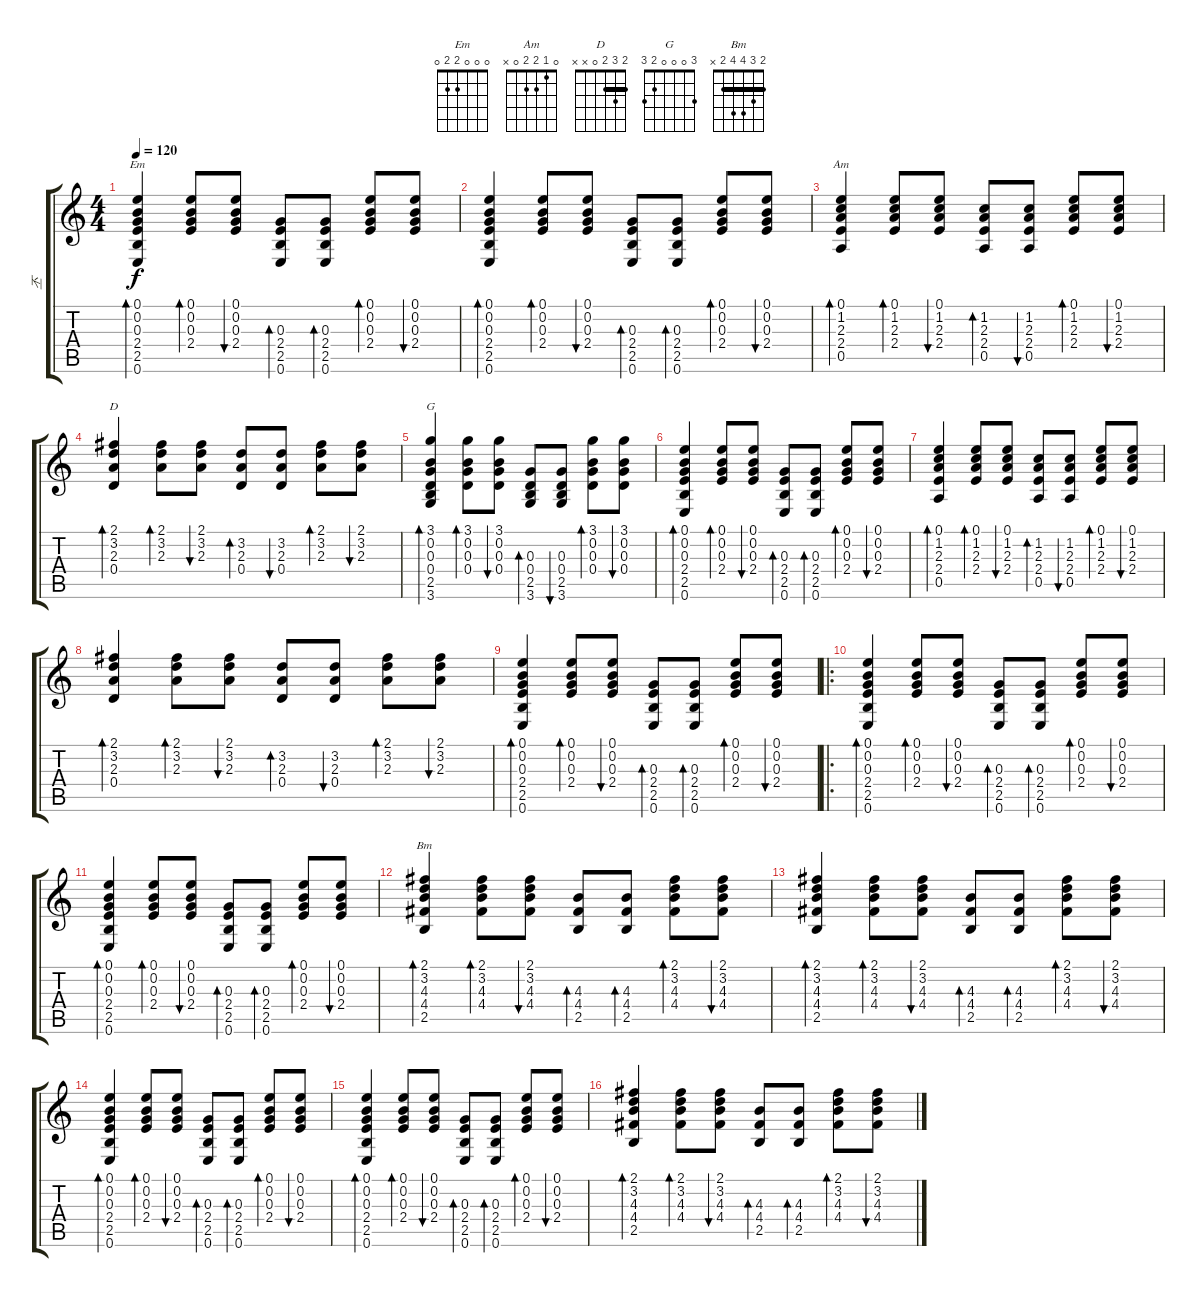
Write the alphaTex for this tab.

\track ("丕" "丕") {instrument acousticguitarsteel}
\staff {score tabs}
\tuning (E4 B3 G3 D3 A2 E2) {hide}
\chord ("Em" 0 0 0 2 2 0)
\chord ("Am" 0 1 2 2 0 x)
\chord ("D" 2 3 2 0 x x) {barre 2}
\chord ("G" 3 0 0 0 2 3)
\chord ("Bm" 2 3 4 4 2 x) {barre 2}
\ts (4 4)
\tempo 120
\clef g2
\ks c
(0.1 0.2 0.3 2.4 2.5 0.6).4{bd 30 ch "Em" dy f} (0.1 0.2 0.3 2.4).8{bd 30} (0.1 0.2 0.3 2.4).8{bu 30} (0.3 2.4 2.5 0.6).8{bd 30} (0.3 2.4 2.5 0.6).8{bd 30} (0.1 0.2 0.3 2.4).8{bd 30} (0.1 0.2 0.3 2.4).8{bu 30} |
(0.1 0.2 0.3 2.4 2.5 0.6).4{bd 30} (0.1 0.2 0.3 2.4).8{bd 30} (0.1 0.2 0.3 2.4).8{bu 30} (0.3 2.4 2.5 0.6).8{bd 30} (0.3 2.4 2.5 0.6).8{bd 30} (0.1 0.2 0.3 2.4).8{bd 30} (0.1 0.2 0.3 2.4).8{bu 30} |
(0.1 1.2 2.3 2.4 0.5).4{bd 30 ch "Am"} (0.1 1.2 2.3 2.4).8{bd 30} (0.1 1.2 2.3 2.4).8{bu 30} (1.2 2.3 2.4 0.5).8{bd 30} (1.2 2.3 2.4 0.5).8{bu 30} (0.1 1.2 2.3 2.4).8{bd 30} (0.1 1.2 2.3 2.4).8{bu 30} |
(2.1 3.2 2.3 0.4).4{bd 30 ch "D"} (2.1 3.2 2.3).8{bd 30} (2.1 3.2 2.3).8{bu 30} (3.2 2.3 0.4).8{bd 30} (3.2 2.3 0.4).8{bu 30} (2.1 3.2 2.3).8{bd 30} (2.1 3.2 2.3).8{bu 30} |
(3.1 0.2 0.3 0.4 2.5 3.6).4{bd 30 ch "G"} (3.1 0.2 0.3 0.4).8{bd 30} (3.1 0.2 0.3 0.4).8{bu 30} (0.3 0.4 2.5 3.6).8{bd 30} (0.3 0.4 2.5 3.6).8{bu 30} (3.1 0.2 0.3 0.4).8{bd 30} (3.1 0.2 0.3 0.4).8{bu 30} |
(0.1 0.2 0.3 2.4 2.5 0.6).4{bd 30} (0.1 0.2 0.3 2.4).8{bd 30} (0.1 0.2 0.3 2.4).8{bu 30} (0.3 2.4 2.5 0.6).8{bd 30} (0.3 2.4 2.5 0.6).8{bd 30} (0.1 0.2 0.3 2.4).8{bd 30} (0.1 0.2 0.3 2.4).8{bu 30} |
(0.1 1.2 2.3 2.4 0.5).4{bd 30} (0.1 1.2 2.3 2.4).8{bd 30} (0.1 1.2 2.3 2.4).8{bu 30} (1.2 2.3 2.4 0.5).8{bd 30} (1.2 2.3 2.4 0.5).8{bu 30} (0.1 1.2 2.3 2.4).8{bd 30} (0.1 1.2 2.3 2.4).8{bu 30} |
(2.1 3.2 2.3 0.4).4{bd 30} (2.1 3.2 2.3).8{bd 30} (2.1 3.2 2.3).8{bu 30} (3.2 2.3 0.4).8{bd 30} (3.2 2.3 0.4).8{bu 30} (2.1 3.2 2.3).8{bd 30} (2.1 3.2 2.3).8{bu 30} |
(0.1 0.2 0.3 2.4 2.5 0.6).4{bd 30} (0.1 0.2 0.3 2.4).8{bd 30} (0.1 0.2 0.3 2.4).8{bu 30} (0.3 2.4 2.5 0.6).8{bd 30} (0.3 2.4 2.5 0.6).8{bd 30} (0.1 0.2 0.3 2.4).8{bd 30} (0.1 0.2 0.3 2.4).8{bu 30} |
\ro
(0.1 0.2 0.3 2.4 2.5 0.6).4{bd 30} (0.1 0.2 0.3 2.4).8{bd 30} (0.1 0.2 0.3 2.4).8{bu 30} (0.3 2.4 2.5 0.6).8{bd 30} (0.3 2.4 2.5 0.6).8{bd 30} (0.1 0.2 0.3 2.4).8{bd 30} (0.1 0.2 0.3 2.4).8{bu 30} |
(0.1 0.2 0.3 2.4 2.5 0.6).4{bd 30} (0.1 0.2 0.3 2.4).8{bd 30} (0.1 0.2 0.3 2.4).8{bu 30} (0.3 2.4 2.5 0.6).8{bd 30} (0.3 2.4 2.5 0.6).8{bd 30} (0.1 0.2 0.3 2.4).8{bd 30} (0.1 0.2 0.3 2.4).8{bu 30} |
(2.1 3.2 4.3 4.4 2.5).4{bd 30 ch "Bm"} (2.1 3.2 4.3 4.4).8{bd 30} (2.1 3.2 4.3 4.4).8{bu 30} (4.3 4.4 2.5).8{bd 30} (4.3 4.4 2.5).8{bd 30} (2.1 3.2 4.3 4.4).8{bd 30} (2.1 3.2 4.3 4.4).8{bu 30} |
(2.1 3.2 4.3 4.4 2.5).4{bd 30} (2.1 3.2 4.3 4.4).8{bd 30} (2.1 3.2 4.3 4.4).8{bu 30} (4.3 4.4 2.5).8{bd 30} (4.3 4.4 2.5).8{bd 30} (2.1 3.2 4.3 4.4).8{bd 30} (2.1 3.2 4.3 4.4).8{bu 30} |
(0.1 0.2 0.3 2.4 2.5 0.6).4{bd 30} (0.1 0.2 0.3 2.4).8{bd 30} (0.1 0.2 0.3 2.4).8{bu 30} (0.3 2.4 2.5 0.6).8{bd 30} (0.3 2.4 2.5 0.6).8{bd 30} (0.1 0.2 0.3 2.4).8{bd 30} (0.1 0.2 0.3 2.4).8{bu 30} |
(0.1 0.2 0.3 2.4 2.5 0.6).4{bd 30} (0.1 0.2 0.3 2.4).8{bd 30} (0.1 0.2 0.3 2.4).8{bu 30} (0.3 2.4 2.5 0.6).8{bd 30} (0.3 2.4 2.5 0.6).8{bd 30} (0.1 0.2 0.3 2.4).8{bd 30} (0.1 0.2 0.3 2.4).8{bu 30} |
(2.1 3.2 4.3 4.4 2.5).4{bd 30} (2.1 3.2 4.3 4.4).8{bd 30} (2.1 3.2 4.3 4.4).8{bu 30} (4.3 4.4 2.5).8{bd 30} (4.3 4.4 2.5).8{bd 30} (2.1 3.2 4.3 4.4).8{bd 30} (2.1 3.2 4.3 4.4).8{bu 30}
